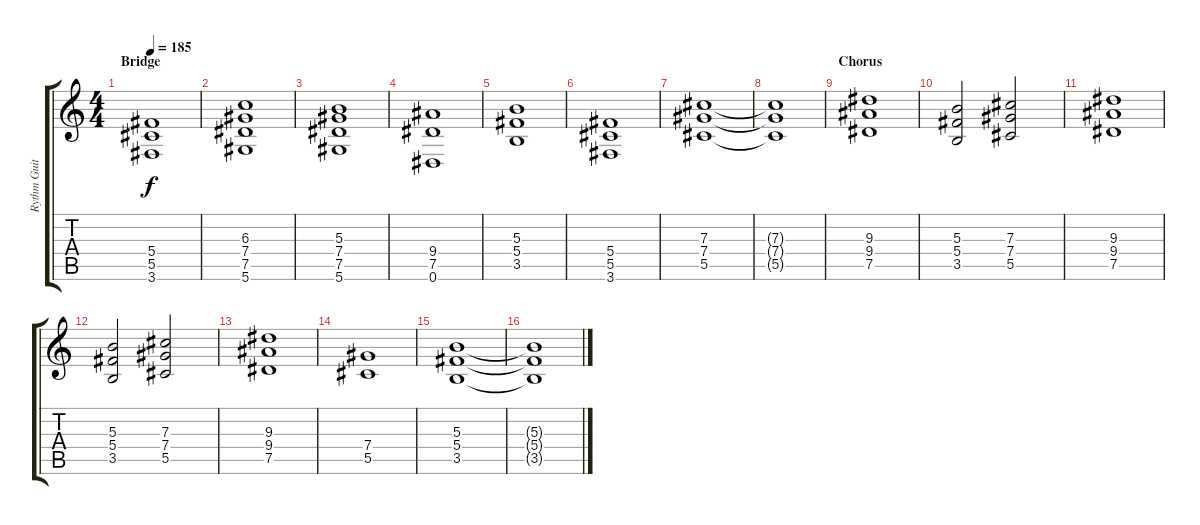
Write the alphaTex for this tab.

\track ("Rythm Guitar 1 - Kai Hansen" "Rythm Guit") {instrument distortionguitar}
\staff {score tabs}
\tuning (Eb4 Bb3 Gb3 Db3 Ab2 Eb2) {hide}
\ts (4 4)
\section ("" "Bridge")
\tempo 185
\clef g2
\ks c
(5.4 5.5 3.6).1{dy f} |
(6.3 7.4 7.5 5.6).1 |
(5.3 7.4 7.5 5.6).1 |
(9.4 7.5 0.6).1 |
(5.3 5.4 3.5).1 |
(5.4 5.5 3.6).1 |
(7.3 7.4 5.5).1 |
(7.3{t} 7.4{t} 5.5{t}).1 |
\section ("" "Chorus")
(9.3 9.4 7.5).1 |
(5.3 5.4 3.5).2 (7.3 7.4 5.5).2 |
(9.3 9.4 7.5).1 |
(5.3 5.4 3.5).2 (7.3 7.4 5.5).2 |
(9.3 9.4 7.5).1 |
(7.4 5.5).1 |
(5.3 5.4 3.5).1 |
(5.3{t} 5.4{t} 3.5{t}).1
